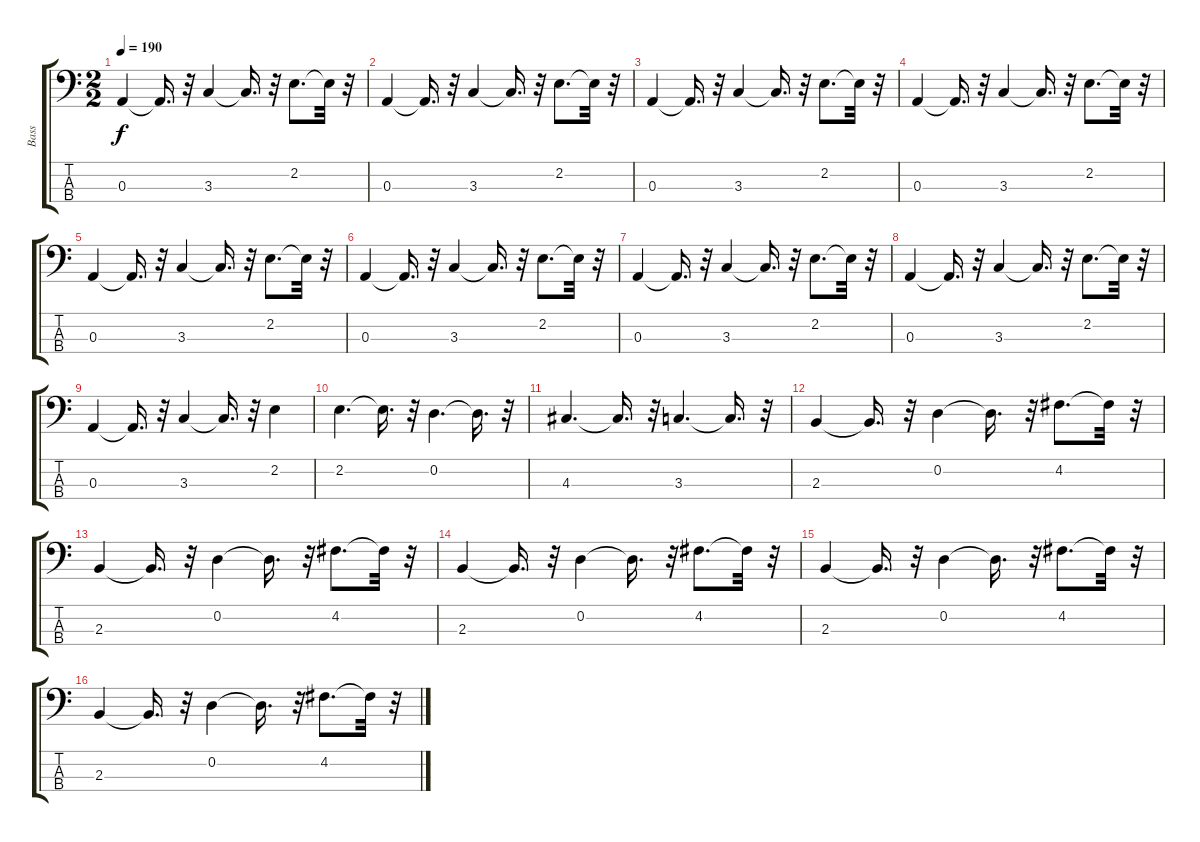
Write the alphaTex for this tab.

\track ("Bass" "Bass") {instrument acousticbass}
\staff {score tabs}
\tuning (G2 D2 A1 E1) {hide}
\ts (2 2)
\tempo 190
\clef f4
\ks c
0.3.4{dy f} 0.3{t}.16{d} r.32 3.3.4 3.3{t}.16{d} r.32 2.2.8{d} 2.2{t}.32 r.32 |
0.3.4 0.3{t}.16{d} r.32 3.3.4 3.3{t}.16{d} r.32 2.2.8{d} 2.2{t}.32 r.32 |
0.3.4 0.3{t}.16{d} r.32 3.3.4 3.3{t}.16{d} r.32 2.2.8{d} 2.2{t}.32 r.32 |
0.3.4 0.3{t}.16{d} r.32 3.3.4 3.3{t}.16{d} r.32 2.2.8{d} 2.2{t}.32 r.32 |
0.3.4 0.3{t}.16{d} r.32 3.3.4 3.3{t}.16{d} r.32 2.2.8{d} 2.2{t}.32 r.32 |
0.3.4 0.3{t}.16{d} r.32 3.3.4 3.3{t}.16{d} r.32 2.2.8{d} 2.2{t}.32 r.32 |
0.3.4 0.3{t}.16{d} r.32 3.3.4 3.3{t}.16{d} r.32 2.2.8{d} 2.2{t}.32 r.32 |
0.3.4 0.3{t}.16{d} r.32 3.3.4 3.3{t}.16{d} r.32 2.2.8{d} 2.2{t}.32 r.32 |
0.3.4 0.3{t}.16{d} r.32 3.3.4 3.3{t}.16{d} r.32 2.2.4 |
2.2.4{d} 2.2{t}.16{d} r.32 0.2.4{d} 0.2{t}.16{d} r.32 |
4.3.4{d} 4.3{t}.16{d} r.32 3.3.4{d} 3.3{t}.16{d} r.32 |
2.3.4 2.3{t}.16{d} r.32 0.2.4 0.2{t}.16{d} r.32 4.2.8{d} 4.2{t}.32 r.32 |
2.3.4 2.3{t}.16{d} r.32 0.2.4 0.2{t}.16{d} r.32 4.2.8{d} 4.2{t}.32 r.32 |
2.3.4 2.3{t}.16{d} r.32 0.2.4 0.2{t}.16{d} r.32 4.2.8{d} 4.2{t}.32 r.32 |
2.3.4 2.3{t}.16{d} r.32 0.2.4 0.2{t}.16{d} r.32 4.2.8{d} 4.2{t}.32 r.32 |
2.3.4 2.3{t}.16{d} r.32 0.2.4 0.2{t}.16{d} r.32 4.2.8{d} 4.2{t}.32 r.32
